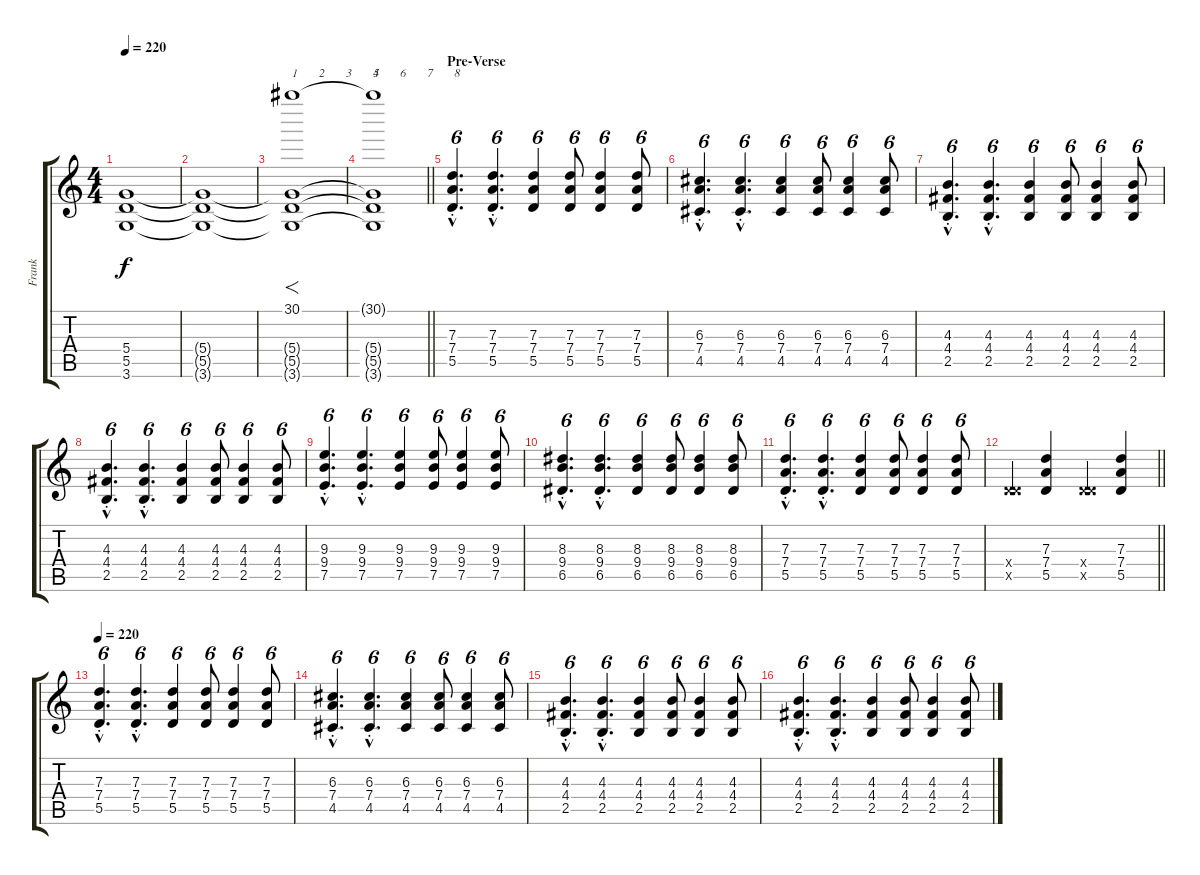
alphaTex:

\track ("Frank" "Frank") {instrument distortionguitar}
\staff {score tabs}
\tuning (E4 B3 G3 D3 A2 E2) {hide}
\ts (4 4)
\tempo 220
\clef g2
\ks c
(5.4{t} 5.5{t} 3.6{t}).1{dy f} |
(5.4{t} 5.5{t} 3.6{t}).1 |
(30.1 5.4{t} 5.5{t} 3.6{t}).1{f txt "1       2       3       4"} |
\barLineRight lightlight
(30.1{t} 5.4{t} 5.5{t} 3.6{t}).1{txt "5       6       7       8"} |
\section ("" "Pre-Verse")
(7.3{hac st} 7.4{hac st} 5.5{hac st}).4{d tu (6 4)} (7.3{hac st} 7.4{hac st} 5.5{hac st}).4{d tu (6 4)} (7.3 7.4 5.5).4{tu (6 4)} (7.3 7.4 5.5).8{tu (6 4)} (7.3 7.4 5.5).4{tu (6 4)} (7.3 7.4 5.5).8{tu (6 4)} |
(6.3{hac st} 7.4{hac st} 4.5{hac st}).4{d tu (6 4)} (6.3{hac st} 7.4{hac st} 4.5{hac st}).4{d tu (6 4)} (6.3 7.4 4.5).4{tu (6 4)} (6.3 7.4 4.5).8{tu (6 4)} (6.3 7.4 4.5).4{tu (6 4)} (6.3 7.4 4.5).8{tu (6 4)} |
(4.3{hac st} 4.4{hac st} 2.5{hac st}).4{d tu (6 4)} (4.3{hac st} 4.4{hac st} 2.5{hac st}).4{d tu (6 4)} (4.3 4.4 2.5).4{tu (6 4)} (4.3 4.4 2.5).8{tu (6 4)} (4.3 4.4 2.5).4{tu (6 4)} (4.3 4.4 2.5).8{tu (6 4)} |
(4.3{hac st} 4.4{hac st} 2.5{hac st}).4{d tu (6 4)} (4.3{hac st} 4.4{hac st} 2.5{hac st}).4{d tu (6 4)} (4.3 4.4 2.5).4{tu (6 4)} (4.3 4.4 2.5).8{tu (6 4)} (4.3 4.4 2.5).4{tu (6 4)} (4.3 4.4 2.5).8{tu (6 4)} |
(9.3{hac st} 9.4{hac st} 7.5{hac st}).4{d tu (6 4)} (9.3{hac st} 9.4{hac st} 7.5{hac st}).4{d tu (6 4)} (9.3 9.4 7.5).4{tu (6 4)} (9.3 9.4 7.5).8{tu (6 4)} (9.3 9.4 7.5).4{tu (6 4)} (9.3 9.4 7.5).8{tu (6 4)} |
(8.3{hac st} 9.4{hac st} 6.5{hac st}).4{d tu (6 4)} (8.3{hac st} 9.4{hac st} 6.5{hac st}).4{d tu (6 4)} (8.3 9.4 6.5).4{tu (6 4)} (8.3 9.4 6.5).8{tu (6 4)} (8.3 9.4 6.5).4{tu (6 4)} (8.3 9.4 6.5).8{tu (6 4)} |
(7.3{hac st} 7.4{hac st} 5.5{hac st}).4{d tu (6 4)} (7.3{hac st} 7.4{hac st} 5.5{hac st}).4{d tu (6 4)} (7.3 7.4 5.5).4{tu (6 4)} (7.3 7.4 5.5).8{tu (6 4)} (7.3 7.4 5.5).4{tu (6 4)} (7.3 7.4 5.5).8{tu (6 4)} |
\barLineRight lightlight
(0.4{x} 5.5{x}).4 (7.3 7.4 5.5).4 (0.4{x} 5.5{x}).4 (7.3 7.4 5.5).4 |
\tempo 220
(7.3{hac st} 7.4{hac st} 5.5{hac st}).4{d tu (6 4)} (7.3{hac st} 7.4{hac st} 5.5{hac st}).4{d tu (6 4)} (7.3 7.4 5.5).4{tu (6 4)} (7.3 7.4 5.5).8{tu (6 4)} (7.3 7.4 5.5).4{tu (6 4)} (7.3 7.4 5.5).8{tu (6 4)} |
(6.3{hac st} 7.4{hac st} 4.5{hac st}).4{d tu (6 4)} (6.3{hac st} 7.4{hac st} 4.5{hac st}).4{d tu (6 4)} (6.3 7.4 4.5).4{tu (6 4)} (6.3 7.4 4.5).8{tu (6 4)} (6.3 7.4 4.5).4{tu (6 4)} (6.3 7.4 4.5).8{tu (6 4)} |
(4.3{hac st} 4.4{hac st} 2.5{hac st}).4{d tu (6 4)} (4.3{hac st} 4.4{hac st} 2.5{hac st}).4{d tu (6 4)} (4.3 4.4 2.5).4{tu (6 4)} (4.3 4.4 2.5).8{tu (6 4)} (4.3 4.4 2.5).4{tu (6 4)} (4.3 4.4 2.5).8{tu (6 4)} |
(4.3{hac st} 4.4{hac st} 2.5{hac st}).4{d tu (6 4)} (4.3{hac st} 4.4{hac st} 2.5{hac st}).4{d tu (6 4)} (4.3 4.4 2.5).4{tu (6 4)} (4.3 4.4 2.5).8{tu (6 4)} (4.3 4.4 2.5).4{tu (6 4)} (4.3 4.4 2.5).8{tu (6 4)}
